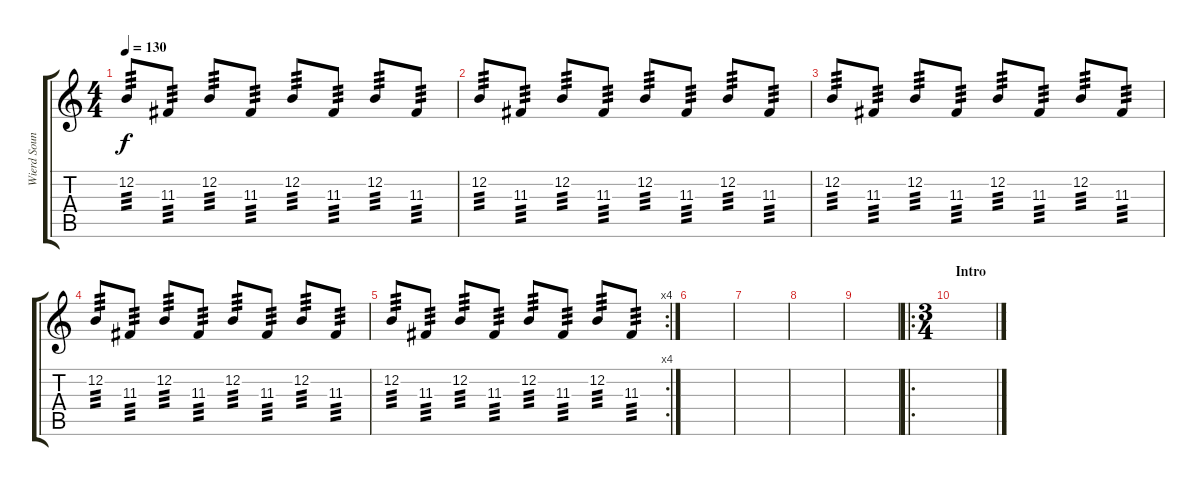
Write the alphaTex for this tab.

\track ("Wierd Sound" "Wierd Soun") {instrument lead5charang}
\staff {score tabs}
\tuning (E4 B3 G3 D3 A2 E2) {hide}
\ts (4 4)
\tempo 130
\clef g2
\ks c
12.2.8{tp 3 dy f} 11.3.8{tp 3} 12.2.8{tp 3} 11.3.8{tp 3} 12.2.8{tp 3} 11.3.8{tp 3} 12.2.8{tp 3} 11.3.8{tp 3} |
12.2.8{tp 3} 11.3.8{tp 3} 12.2.8{tp 3} 11.3.8{tp 3 balance 14} 12.2.8{tp 3} 11.3.8{tp 3} 12.2.8{tp 3} 11.3.8{tp 3} |
12.2.8{tp 3} 11.3.8{tp 3} 12.2.8{tp 3} 11.3.8{tp 3} 12.2.8{tp 3} 11.3.8{tp 3} 12.2.8{tp 3} 11.3.8{tp 3} |
12.2.8{tp 3} 11.3.8{tp 3} 12.2.8{tp 3} 11.3.8{tp 3} 12.2.8{tp 3} 11.3.8{tp 3} 12.2.8{tp 3} 11.3.8{tp 3} |
\rc 4
12.2.8{tp 3} 11.3.8{tp 3} 12.2.8{tp 3} 11.3.8{tp 3} 12.2.8{tp 3} 11.3.8{tp 3} 12.2.8{tp 3} 11.3.8{tp 3} |
|
|
|
|
\ro
\ts (3 4)
\section ("" "Intro")
